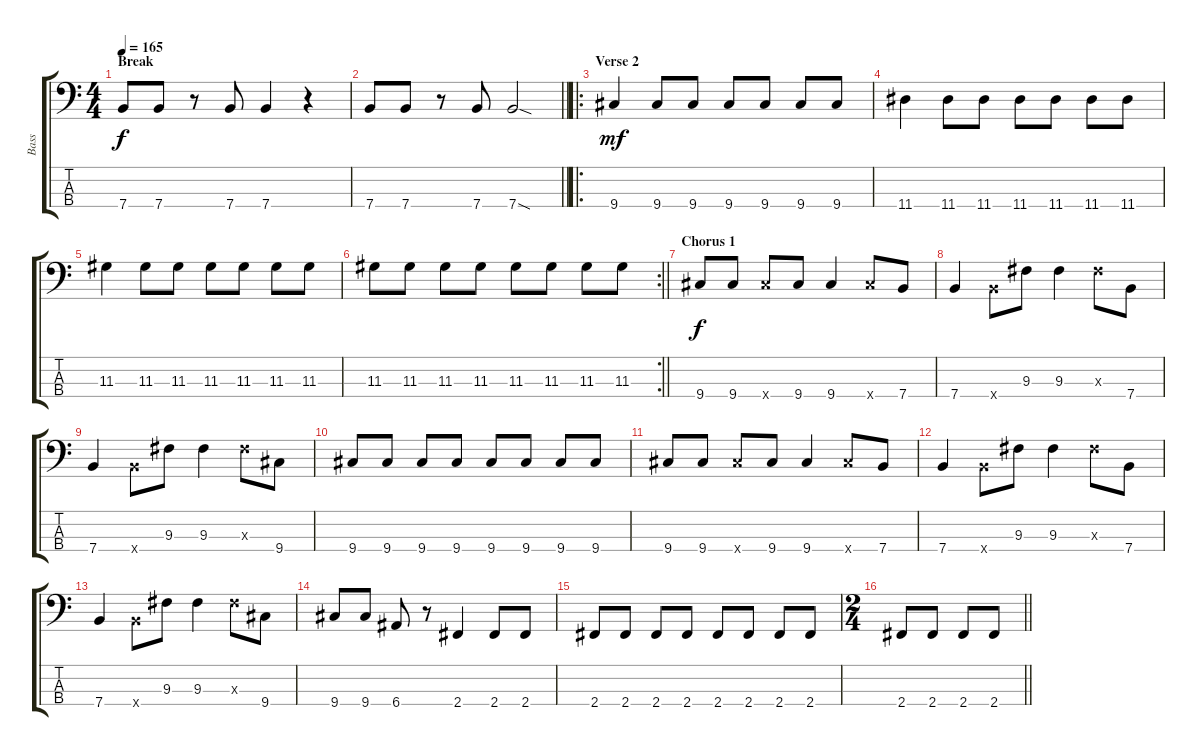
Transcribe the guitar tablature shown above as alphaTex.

\track ("Bass" "Bass") {instrument electricbassfinger}
\staff {score tabs}
\tuning (G2 D2 A1 E1) {hide}
\ts (4 4)
\section ("" "Break")
\tempo 165
\clef f4
\ks c
7.4.8{dy f} 7.4.8 r.8 7.4.8 7.4.4 r.4 |
\barLineRight lightlight
7.4.8 7.4.8 r.8 7.4.8 7.4{sod}.2 |
\ro
\section ("" "Verse 2")
9.4.4{dy mf} 9.4.8 9.4.8 9.4.8 9.4.8 9.4.8 9.4.8 |
11.4.4 11.4.8 11.4.8 11.4.8 11.4.8 11.4.8 11.4.8 |
11.3.4 11.3.8 11.3.8 11.3.8 11.3.8 11.3.8 11.3.8 |
\rc 2
\barLineRight lightlight
11.3.8 11.3.8 11.3.8 11.3.8 11.3.8 11.3.8 11.3.8 11.3.8 |
\section ("" "Chorus 1")
9.4.8{dy f} 9.4.8 9.4{x}.8 9.4.8 9.4.4 9.4{x}.8 7.4.8 |
7.4.4 7.4{x}.8 9.3.8 9.3.4 9.3{x}.8 7.4.8 |
7.4.4 7.4{x}.8 9.3.8 9.3.4 9.3{x}.8 9.4.8 |
9.4.8 9.4.8 9.4.8 9.4.8 9.4.8 9.4.8 9.4.8 9.4.8 |
9.4.8 9.4.8 9.4{x}.8 9.4.8 9.4.4 9.4{x}.8 7.4.8 |
7.4.4 7.4{x}.8 9.3.8 9.3.4 9.3{x}.8 7.4.8 |
7.4.4 7.4{x}.8 9.3.8 9.3.4 9.3{x}.8 9.4.8 |
9.4.8 9.4.8 6.4.8 r.8 2.4.4 2.4.8 2.4.8 |
2.4.8 2.4.8 2.4.8 2.4.8 2.4.8 2.4.8 2.4.8 2.4.8 |
\ts (2 4)
\barLineRight lightlight
2.4.8 2.4.8 2.4.8 2.4.8
